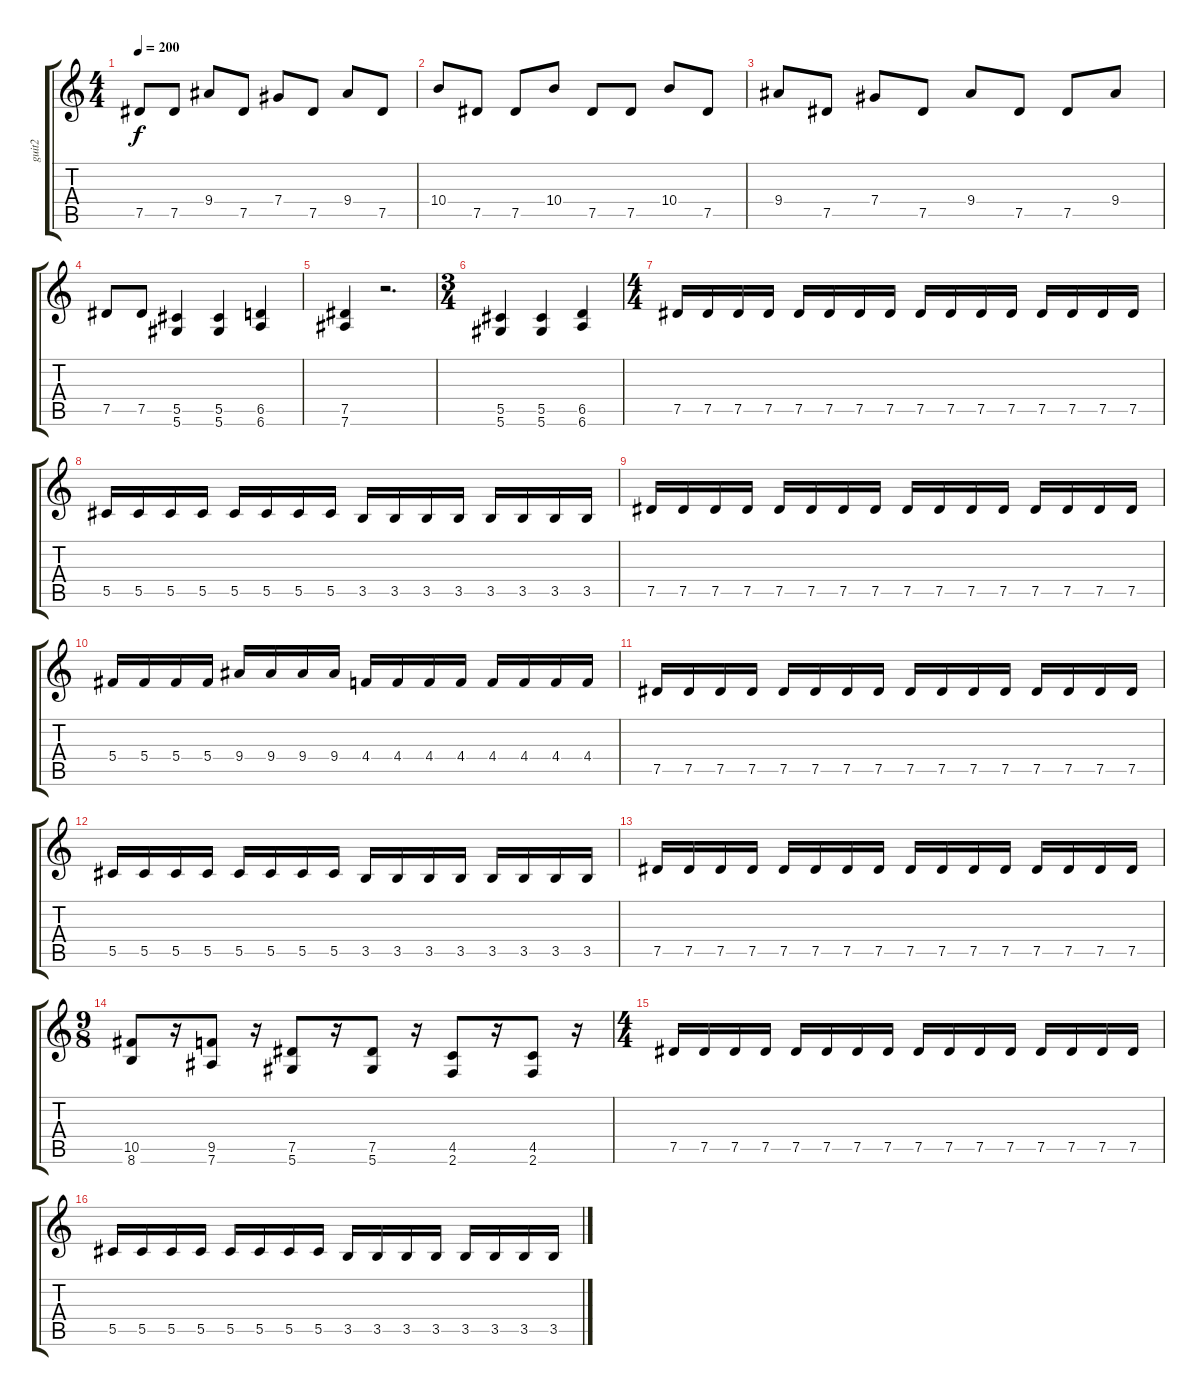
\track ("guit2" "guit2") {instrument distortionguitar}
\staff {score tabs}
\tuning (Eb4 Bb3 Gb3 Db3 Ab2 Eb2) {hide}
\ts (4 4)
\tempo 200
\clef g2
\ks c
7.5.8{dy f} 7.5.8 9.4.8 7.5.8 7.4.8 7.5.8 9.4.8 7.5.8 |
10.4.8 7.5.8 7.5.8 10.4.8 7.5.8 7.5.8 10.4.8 7.5.8 |
9.4.8 7.5.8 7.4.8 7.5.8 9.4.8 7.5.8 7.5.8 9.4.8 |
7.5.8 7.5.8 (5.5 5.6).4 (5.5 5.6).4 (6.5 6.6).4 |
(7.5 7.6).4 r.2{d} |
\ts (3 4)
(5.5 5.6).4 (5.5 5.6).4 (6.5 6.6).4 |
\ts (4 4)
7.5.16 7.5.16 7.5.16 7.5.16 7.5.16 7.5.16 7.5.16 7.5.16 7.5.16 7.5.16 7.5.16 7.5.16 7.5.16 7.5.16 7.5.16 7.5.16 |
5.5.16 5.5.16 5.5.16 5.5.16 5.5.16 5.5.16 5.5.16 5.5.16 3.5.16 3.5.16 3.5.16 3.5.16 3.5.16 3.5.16 3.5.16 3.5.16 |
7.5.16 7.5.16 7.5.16 7.5.16 7.5.16 7.5.16 7.5.16 7.5.16 7.5.16 7.5.16 7.5.16 7.5.16 7.5.16 7.5.16 7.5.16 7.5.16 |
5.4.16 5.4.16 5.4.16 5.4.16 9.4.16 9.4.16 9.4.16 9.4.16 4.4.16 4.4.16 4.4.16 4.4.16 4.4.16 4.4.16 4.4.16 4.4.16 |
7.5.16 7.5.16 7.5.16 7.5.16 7.5.16 7.5.16 7.5.16 7.5.16 7.5.16 7.5.16 7.5.16 7.5.16 7.5.16 7.5.16 7.5.16 7.5.16 |
5.5.16 5.5.16 5.5.16 5.5.16 5.5.16 5.5.16 5.5.16 5.5.16 3.5.16 3.5.16 3.5.16 3.5.16 3.5.16 3.5.16 3.5.16 3.5.16 |
7.5.16 7.5.16 7.5.16 7.5.16 7.5.16 7.5.16 7.5.16 7.5.16 7.5.16 7.5.16 7.5.16 7.5.16 7.5.16 7.5.16 7.5.16 7.5.16 |
\ts (9 8)
(10.5 8.6).8 r.16 (9.5 7.6).8 r.16 (7.5 5.6).8 r.16 (7.5 5.6).8 r.16 (4.5 2.6).8 r.16 (4.5 2.6).8 r.16 |
\ts (4 4)
7.5.16 7.5.16 7.5.16 7.5.16 7.5.16 7.5.16 7.5.16 7.5.16 7.5.16 7.5.16 7.5.16 7.5.16 7.5.16 7.5.16 7.5.16 7.5.16 |
5.5.16 5.5.16 5.5.16 5.5.16 5.5.16 5.5.16 5.5.16 5.5.16 3.5.16 3.5.16 3.5.16 3.5.16 3.5.16 3.5.16 3.5.16 3.5.16
